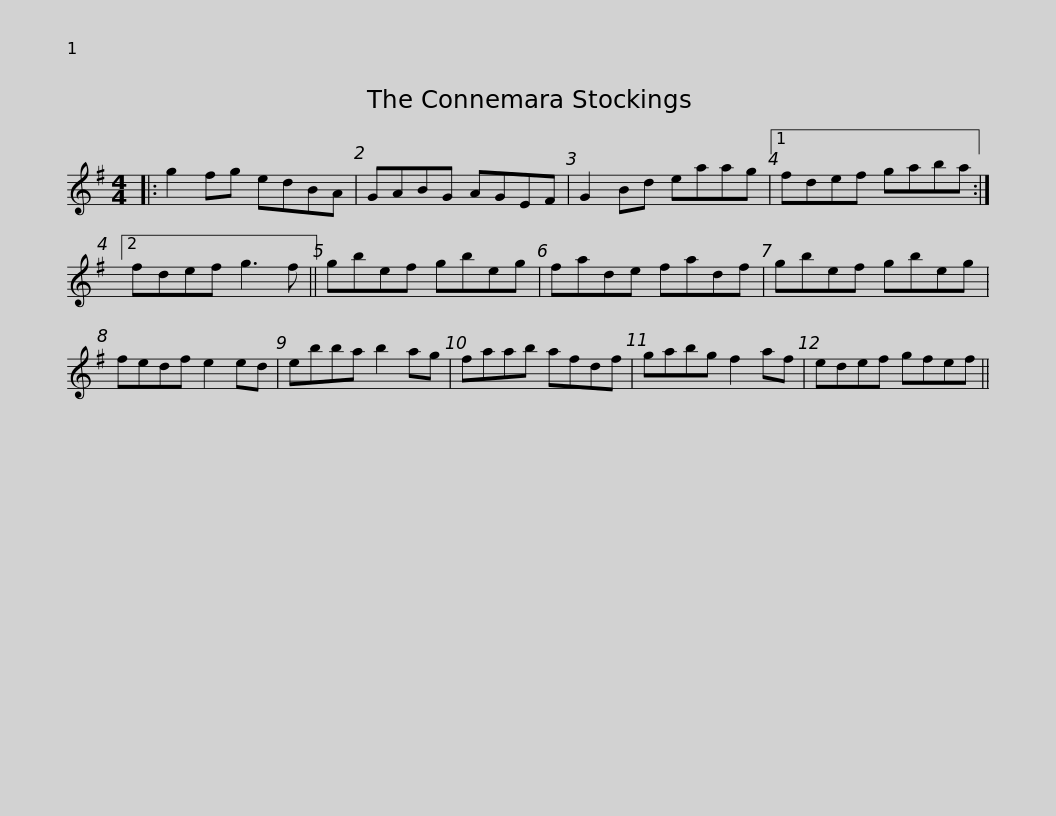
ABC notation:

X:1
L:1/8
M:4/4
I:linebreak $
K:G
V:1 treble
V:1
|: g2 fg edBA | GABG AGEF | G2 Bd eaag |1 fdef gaba :|2 fdef g3 f ||$ %5
 gbef gbeg | fade fadf | gbef gbeg | fedf e2 ed | ebba b2 ag |$ %10
 faab afdf | gabg f2 af | edef gfef || %13
